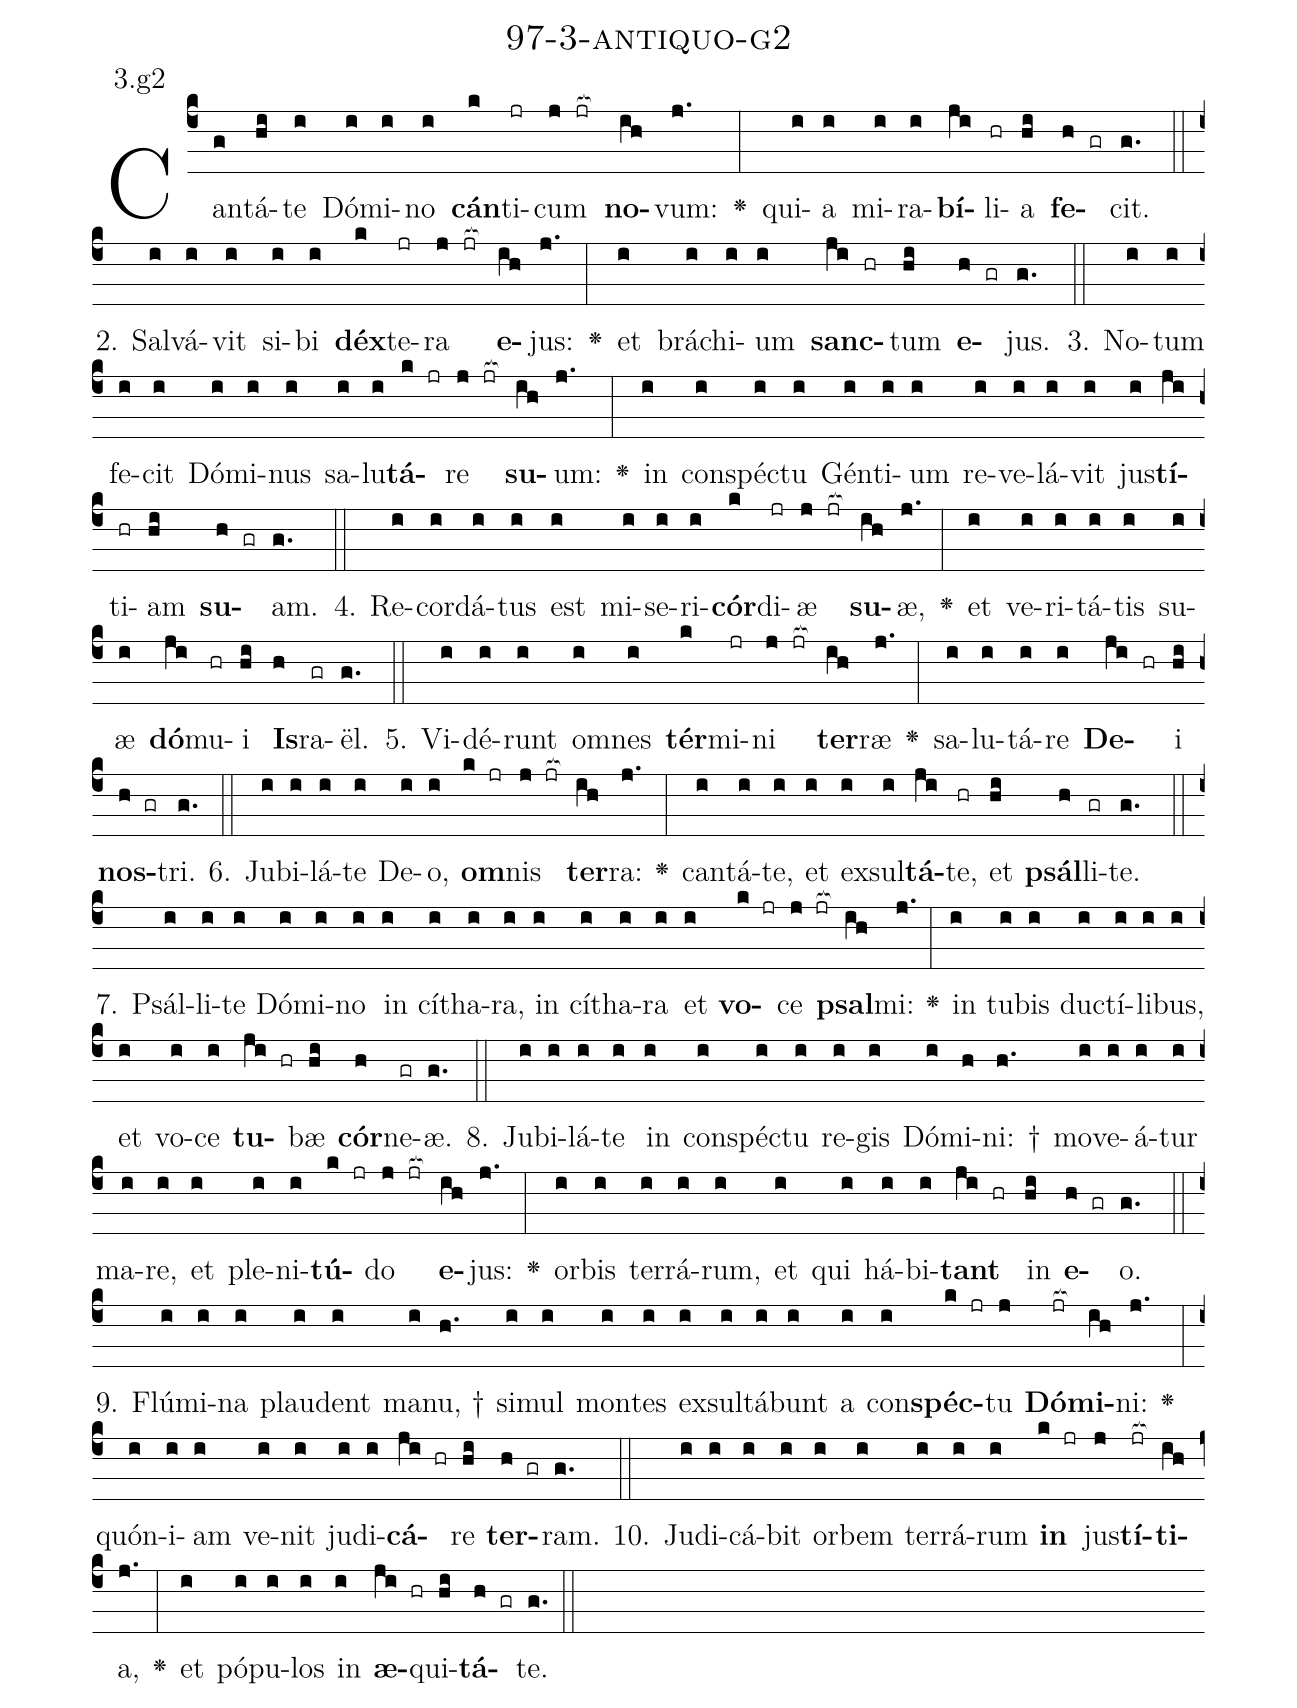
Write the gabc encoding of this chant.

name: 97-3-antiquo-g2;
annotation: 3.g2;
%%
(c4)Can(g)tá(hi)te(i) Dó(i)mi(i)no(i) <b>cán</b>(k)ti(jr)cum(j jr[ocb:1{]) <b>no</b>(ih[ocb:0}])vum:(j.) <v>\greheightstar</v>(:) qui(i)a(i) mi(i)ra(i)<b>bí</b>(ji)li(hr)a(hi) <b>fe</b>(h gr)cit.(g.) (::)
2. Sal(i)vá(i)vit(i) si(i)bi(i) <b>déx</b>(k)te(jr)ra(j jr[ocb:1{]) <b>e</b>(ih[ocb:0}])jus:(j.) <v>\greheightstar</v>(:) et(i) brá(i)chi(i)um(i) <b>sanc</b>(ji hr)tum(hi) <b>e</b>(h gr)jus.(g.) (::)
3. No(i)tum(i) fe(i)cit(i) Dó(i)mi(i)nus(i) sa(i)lu(i)<b>tá</b>(k jr)re(j jr[ocb:1{]) <b>su</b>(ih[ocb:0}])um:(j.) <v>\greheightstar</v>(:) in(i) con(i)spéc(i)tu(i) Gén(i)ti(i)um(i) re(i)ve(i)lá(i)vit(i) jus(i)<b>tí</b>(ji)ti(hr)am(hi) <b>su</b>(h gr)am.(g.) (::)
4. Re(i)cor(i)dá(i)tus(i) est(i) mi(i)se(i)ri(i)<b>cór</b>(k)di(jr)æ(j jr[ocb:1{]) <b>su</b>(ih[ocb:0}])æ,(j.) <v>\greheightstar</v>(:) et(i) ve(i)ri(i)tá(i)tis(i) su(i)æ(i) <b>dó</b>(ji)mu(hr)i(hi) <b>Is</b>(h)ra(gr)ël.(g.) (::)
5. Vi(i)dé(i)runt(i) om(i)nes(i) <b>tér</b>(k)mi(jr)ni(j jr[ocb:1{]) <b>ter</b>(ih[ocb:0}])ræ(j.) <v>\greheightstar</v>(:) sa(i)lu(i)tá(i)re(i) <b>De</b>(ji hr)i(hi) <b>nos</b>(h gr)tri.(g.) (::)
6. Ju(i)bi(i)lá(i)te(i) De(i)o,(i) <b>om</b>(k jr)nis(j jr[ocb:1{]) <b>ter</b>(ih[ocb:0}])ra:(j.) <v>\greheightstar</v>(:) can(i)tá(i)te,(i) et(i) ex(i)sul(i)<b>tá</b>(ji)te,(hr) et(hi) <b>psál</b>(h)li(gr)te.(g.) (::)
7. Psál(i)li(i)te(i) Dó(i)mi(i)no(i) in(i) cí(i)tha(i)ra,(i) in(i) cí(i)tha(i)ra(i) et(i) <b>vo</b>(k jr)ce(j jr[ocb:1{]) <b>psal</b>(ih[ocb:0}])mi:(j.) <v>\greheightstar</v>(:) in(i) tu(i)bis(i) duc(i)tí(i)li(i)bus,(i) et(i) vo(i)ce(i) <b>tu</b>(ji hr)bæ(hi) <b>cór</b>(h)ne(gr)æ.(g.) (::)
8. Ju(i)bi(i)lá(i)te(i) in(i) con(i)spéc(i)tu(i) re(i)gis(i) Dó(i)mi(h)ni: †(h.) mo(i)ve(i)á(i)tur(i) ma(i)re,(i) et(i) ple(i)ni(i)<b>tú</b>(k jr)do(j jr[ocb:1{]) <b>e</b>(ih[ocb:0}])jus:(j.) <v>\greheightstar</v>(:) or(i)bis(i) ter(i)rá(i)rum,(i) et(i) qui(i) há(i)bi(i)<b>tant</b>(ji hr) in(hi) <b>e</b>(h gr)o.(g.) (::)
9. Flú(i)mi(i)na(i) plau(i)dent(i) ma(i)nu, †(h.) si(i)mul(i) mon(i)tes(i) ex(i)sul(i)tá(i)bunt(i) a(i) con(i)<b>spéc</b>(k jr)tu(j) <b>Dó</b>(jr[ocb:1{])<b>mi</b>(ih[ocb:0}])ni:(j.) <v>\greheightstar</v>(:) quón(i)i(i)am(i) ve(i)nit(i) ju(i)di(i)<b>cá</b>(ji hr)re(hi) <b>ter</b>(h gr)ram.(g.) (::)
10. Ju(i)di(i)cá(i)bit(i) or(i)bem(i) ter(i)rá(i)rum(i) <b>in</b>(k jr) jus(j)<b>tí</b>(jr[ocb:1{])<b>ti</b>(ih[ocb:0}])a,(j.) <v>\greheightstar</v>(:) et(i) pó(i)pu(i)los(i) in(i) <b>æ</b>(ji hr)qui(hi)<b>tá</b>(h gr)te.(g.) (::)
